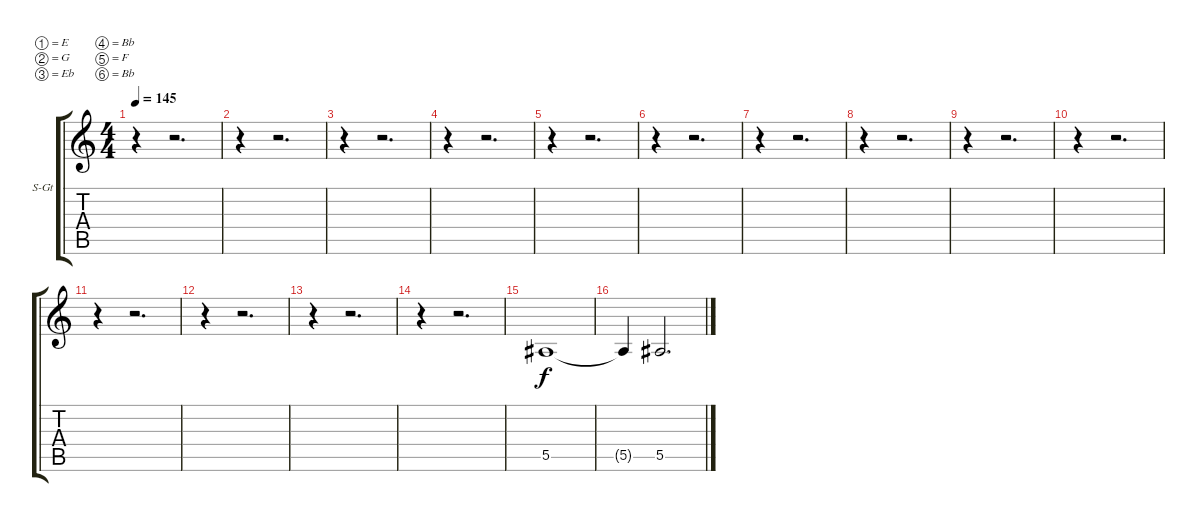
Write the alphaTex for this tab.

\bracketExtendMode groupsimilarinstruments
\firstSystemTrackNameOrientation horizontal
\otherSystemsTrackNameOrientation horizontal
\track ("FX 2" "S-Gt") {instrument fx5brightness}
\staff {score tabs}
\tuning (E4 G3 Eb3 Bb2 F2 Bb1)
\displaytranspose 12
\ts (4 4)
\tempo 145
\clef g2
\ks c
r.4{dy f} r.2{d} |
r.4 r.2{d} |
r.4 r.2{d} |
r.4 r.2{d} |
r.4 r.2{d} |
r.4 r.2{d} |
r.4 r.2{d} |
r.4 r.2{d} |
r.4 r.2{d} |
r.4 r.2{d} |
r.4 r.2{d} |
r.4 r.2{d} |
r.4 r.2{d} |
r.4 r.2{d} |
5.5.1 |
5.5{t}.4 5.5.2{d}
